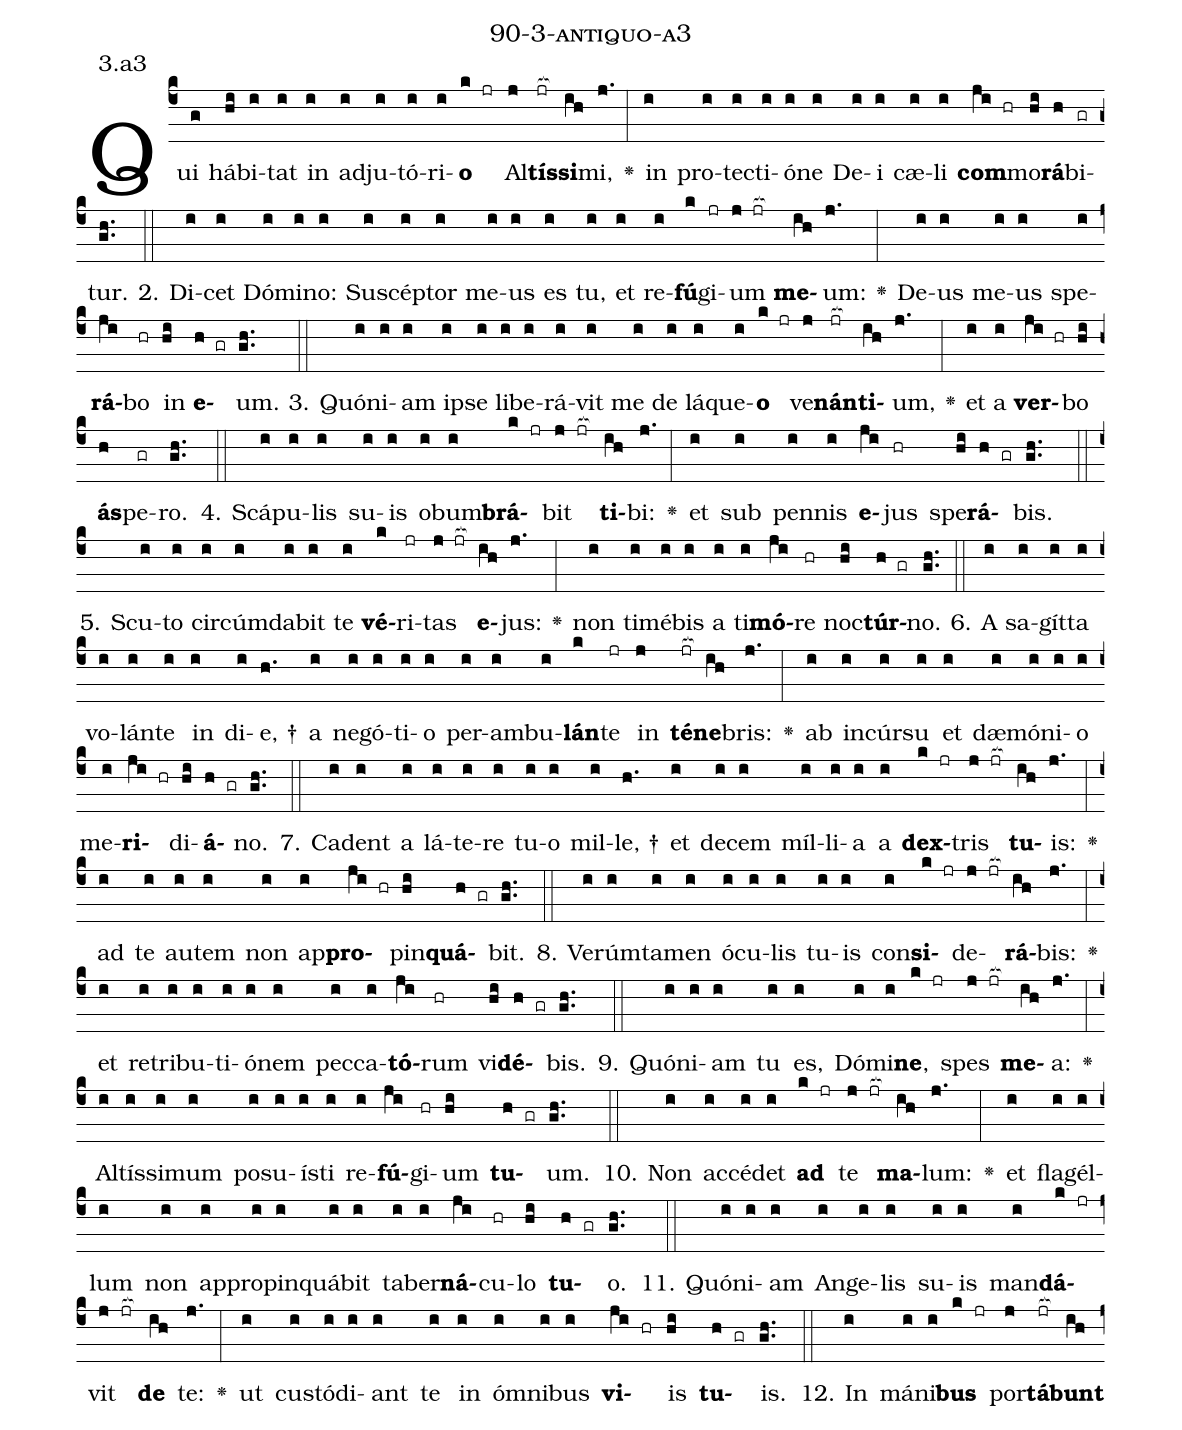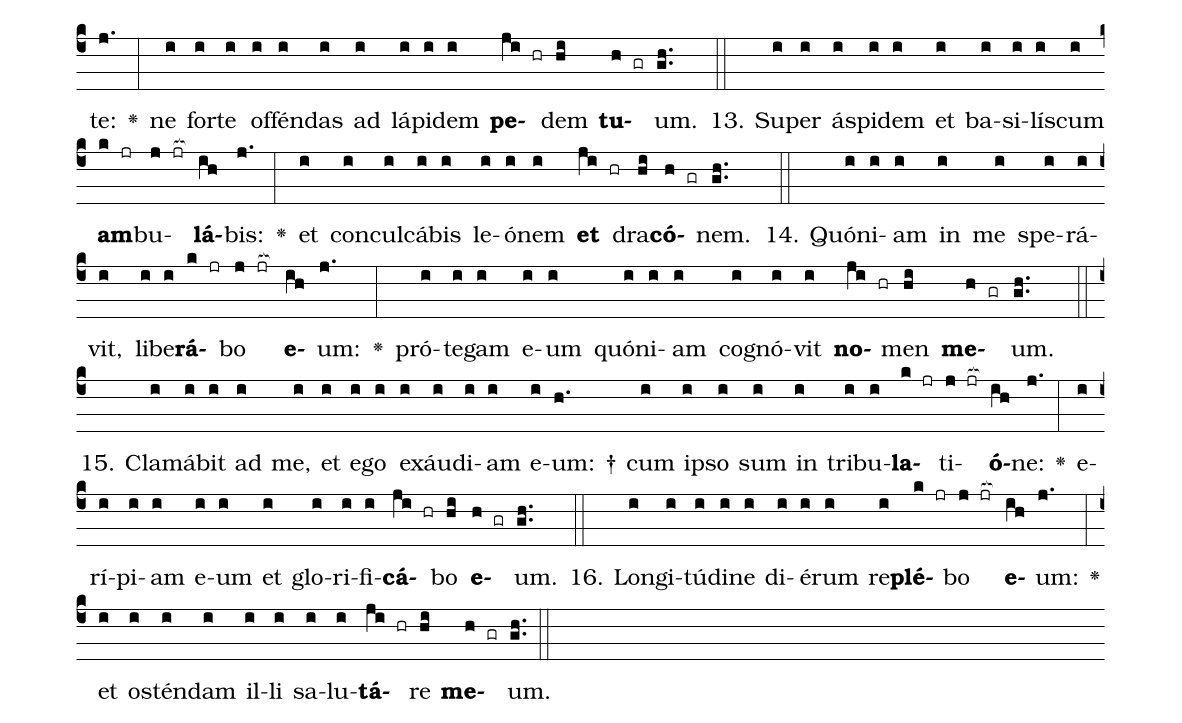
name: 90-3-antiquo-a3;
annotation: 3.a3;
%%
(c4)Qui(g) há(hi)bi(i)tat(i) in(i) ad(i)ju(i)tó(i)ri(i)<b>o</b>(k jr) Al(j)<b>tís</b>(jr[ocb:1{])<b>si</b>(ih[ocb:0}])mi,(j.) <v>\greheightstar</v>(:) in(i) pro(i)tec(i)ti(i)ó(i)ne(i) De(i)i(i) cæ(i)li(i) <b>com</b>(ji hr)mo(hi)<b>rá</b>(h)bi(gr)tur.(gh..) (::)
2. Di(i)cet(i) Dó(i)mi(i)no:(i) Su(i)scép(i)tor(i) me(i)us(i) es(i) tu,(i) et(i) re(i)<b>fú</b>(k)gi(jr)um(j jr[ocb:1{]) <b>me</b>(ih[ocb:0}])um:(j.) <v>\greheightstar</v>(:) De(i)us(i) me(i)us(i) spe(i)<b>rá</b>(ji)bo(hr) in(hi) <b>e</b>(h gr)um.(gh..) (::)
3. Quón(i)i(i)am(i) ip(i)se(i) li(i)be(i)rá(i)vit(i) me(i) de(i) lá(i)que(i)<b>o</b>(k jr) ve(j)<b>nán</b>(jr[ocb:1{])<b>ti</b>(ih[ocb:0}])um,(j.) <v>\greheightstar</v>(:) et(i) a(i) <b>ver</b>(ji hr)bo(hi) <b>ás</b>(h)pe(gr)ro.(gh..) (::)
4. Scá(i)pu(i)lis(i) su(i)is(i) ob(i)um(i)<b>brá</b>(k jr)bit(j jr[ocb:1{]) <b>ti</b>(ih[ocb:0}])bi:(j.) <v>\greheightstar</v>(:) et(i) sub(i) pen(i)nis(i) <b>e</b>(ji)jus(hr) spe(hi)<b>rá</b>(h gr)bis.(gh..) (::)
5. Scu(i)to(i) cir(i)cúm(i)da(i)bit(i) te(i) <b>vé</b>(k)ri(jr)tas(j jr[ocb:1{]) <b>e</b>(ih[ocb:0}])jus:(j.) <v>\greheightstar</v>(:) non(i) ti(i)mé(i)bis(i) a(i) ti(i)<b>mó</b>(ji)re(hr) noc(hi)<b>túr</b>(h gr)no.(gh..) (::)
6. A(i) sa(i)gít(i)ta(i) vo(i)lán(i)te(i) in(i) di(i)e, †(h.) a(i) neg(i)ó(i)ti(i)o(i) per(i)am(i)bu(i)<b>lán</b>(k)te(jr) in(j) <b>té</b>(jr[ocb:1{])<b>ne</b>(ih[ocb:0}])bris:(j.) <v>\greheightstar</v>(:) ab(i) in(i)cúr(i)su(i) et(i) dæ(i)mó(i)ni(i)o(i) me(i)<b>ri</b>(ji hr)di(hi)<b>á</b>(h gr)no.(gh..) (::)
7. Ca(i)dent(i) a(i) lá(i)te(i)re(i) tu(i)o(i) mil(i)le, †(h.) et(i) de(i)cem(i) míl(i)li(i)a(i) a(i) <b>dex</b>(k jr)tris(j jr[ocb:1{]) <b>tu</b>(ih[ocb:0}])is:(j.) <v>\greheightstar</v>(:) ad(i) te(i) au(i)tem(i) non(i) ap(i)<b>pro</b>(ji hr)pin(hi)<b>quá</b>(h gr)bit.(gh..) (::)
8. Ve(i)rúm(i)ta(i)men(i) ó(i)cu(i)lis(i) tu(i)is(i) con(i)<b>si</b>(k jr)de(j jr[ocb:1{])<b>rá</b>(ih[ocb:0}])bis:(j.) <v>\greheightstar</v>(:) et(i) re(i)tri(i)bu(i)ti(i)ó(i)nem(i) pec(i)ca(i)<b>tó</b>(ji)rum(hr) vi(hi)<b>dé</b>(h gr)bis.(gh..) (::)
9. Quón(i)i(i)am(i) tu(i) es,(i) Dó(i)mi(i)<b>ne</b>,(k jr) spes(j jr[ocb:1{]) <b>me</b>(ih[ocb:0}])a:(j.) <v>\greheightstar</v>(:) Al(i)tís(i)si(i)mum(i) po(i)su(i)ís(i)ti(i) re(i)<b>fú</b>(ji)gi(hr)um(hi) <b>tu</b>(h gr)um.(gh..) (::)
10. Non(i) ac(i)cé(i)det(i) <b>ad</b>(k jr) te(j jr[ocb:1{]) <b>ma</b>(ih[ocb:0}])lum:(j.) <v>\greheightstar</v>(:) et(i) fla(i)gél(i)lum(i) non(i) ap(i)pro(i)pin(i)quá(i)bit(i) ta(i)ber(i)<b>ná</b>(ji)cu(hr)lo(hi) <b>tu</b>(h gr)o.(gh..) (::)
11. Quón(i)i(i)am(i) An(i)ge(i)lis(i) su(i)is(i) man(i)<b>dá</b>(k jr)vit(j jr[ocb:1{]) <b>de</b>(ih[ocb:0}]) te:(j.) <v>\greheightstar</v>(:) ut(i) cus(i)tó(i)di(i)ant(i) te(i) in(i) óm(i)ni(i)bus(i) <b>vi</b>(ji hr)is(hi) <b>tu</b>(h gr)is.(gh..) (::)
12. In(i) má(i)ni(i)<b>bus</b>(k jr) por(j)<b>tá</b>(jr[ocb:1{])<b>bunt</b>(ih[ocb:0}]) te:(j.) <v>\greheightstar</v>(:) ne(i) for(i)te(i) of(i)fén(i)das(i) ad(i) lá(i)pi(i)dem(i) <b>pe</b>(ji hr)dem(hi) <b>tu</b>(h gr)um.(gh..) (::)
13. Su(i)per(i) ás(i)pi(i)dem(i) et(i) ba(i)si(i)lís(i)cum(i) <b>am</b>(k jr)bu(j jr[ocb:1{])<b>lá</b>(ih[ocb:0}])bis:(j.) <v>\greheightstar</v>(:) et(i) con(i)cul(i)cá(i)bis(i) le(i)ó(i)nem(i) <b>et</b>(ji hr) dra(hi)<b>có</b>(h gr)nem.(gh..) (::)
14. Quón(i)i(i)am(i) in(i) me(i) spe(i)rá(i)vit,(i) li(i)be(i)<b>rá</b>(k jr)bo(j jr[ocb:1{]) <b>e</b>(ih[ocb:0}])um:(j.) <v>\greheightstar</v>(:) pró(i)te(i)gam(i) e(i)um(i) quón(i)i(i)am(i) co(i)gnó(i)vit(i) <b>no</b>(ji hr)men(hi) <b>me</b>(h gr)um.(gh..) (::)
15. Cla(i)má(i)bit(i) ad(i) me,(i) et(i) e(i)go(i) ex(i)áu(i)di(i)am(i) e(i)um: †(h.) cum(i) ip(i)so(i) sum(i) in(i) tri(i)bu(i)<b>la</b>(k jr)ti(j jr[ocb:1{])<b>ó</b>(ih[ocb:0}])ne:(j.) <v>\greheightstar</v>(:) e(i)rí(i)pi(i)am(i) e(i)um(i) et(i) glo(i)ri(i)fi(i)<b>cá</b>(ji hr)bo(hi) <b>e</b>(h gr)um.(gh..) (::)
16. Lon(i)gi(i)tú(i)di(i)ne(i) di(i)é(i)rum(i) re(i)<b>plé</b>(k jr)bo(j jr[ocb:1{]) <b>e</b>(ih[ocb:0}])um:(j.) <v>\greheightstar</v>(:) et(i) os(i)tén(i)dam(i) il(i)li(i) sa(i)lu(i)<b>tá</b>(ji hr)re(hi) <b>me</b>(h gr)um.(gh..) (::)
